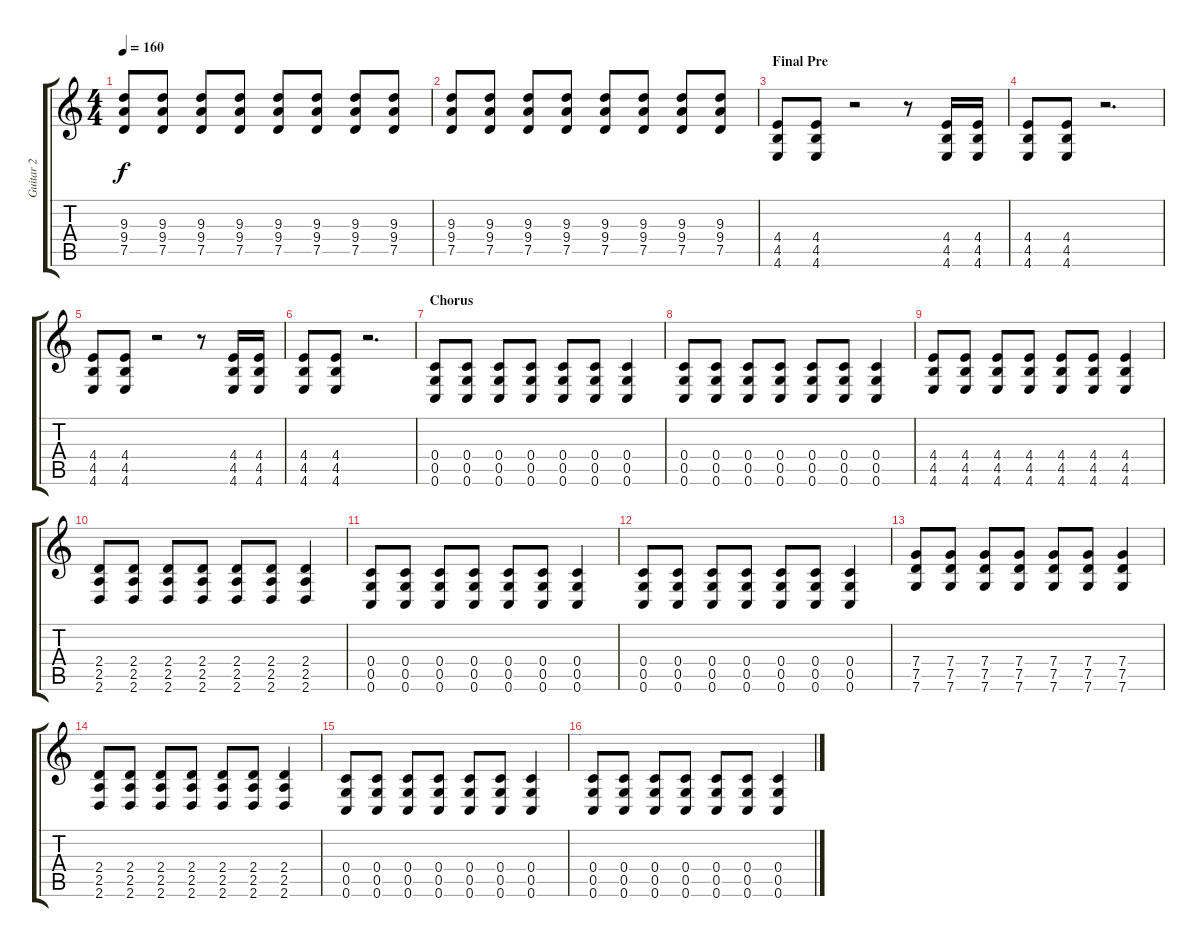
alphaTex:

\track ("Guitar 2" "Guitar 2") {instrument electricguitarclean}
\staff {score tabs}
\tuning (D4 A3 F3 C3 G2 C2) {hide}
\ts (4 4)
\tempo 160
\clef g2
\ks c
(9.3 9.4 7.5).8{dy f} (9.3 9.4 7.5).8 (9.3 9.4 7.5).8 (9.3 9.4 7.5).8 (9.3 9.4 7.5).8 (9.3 9.4 7.5).8 (9.3 9.4 7.5).8 (9.3 9.4 7.5).8 |
(9.3 9.4 7.5).8 (9.3 9.4 7.5).8 (9.3 9.4 7.5).8 (9.3 9.4 7.5).8 (9.3 9.4 7.5).8 (9.3 9.4 7.5).8 (9.3 9.4 7.5).8 (9.3 9.4 7.5).8 |
\section ("" "Final Pre")
(4.4 4.5 4.6).8{volume 15 balance 8 instrument distortionguitar} (4.4 4.5 4.6).8 r.2 r.8 (4.4 4.5 4.6).16 (4.4 4.5 4.6).16 |
(4.4 4.5 4.6).8 (4.4 4.5 4.6).8 r.2{d} |
(4.4 4.5 4.6).8 (4.4 4.5 4.6).8 r.2 r.8 (4.4 4.5 4.6).16 (4.4 4.5 4.6).16 |
(4.4 4.5 4.6).8 (4.4 4.5 4.6).8 r.2{d} |
\section ("" "Chorus")
(0.4 0.5 0.6).8 (0.4 0.5 0.6).8 (0.4 0.5 0.6).8 (0.4 0.5 0.6).8 (0.4 0.5 0.6).8 (0.4 0.5 0.6).8 (0.4 0.5 0.6).4 |
(0.4 0.5 0.6).8 (0.4 0.5 0.6).8 (0.4 0.5 0.6).8 (0.4 0.5 0.6).8 (0.4 0.5 0.6).8 (0.4 0.5 0.6).8 (0.4 0.5 0.6).4 |
(4.4 4.5 4.6).8 (4.4 4.5 4.6).8 (4.4 4.5 4.6).8 (4.4 4.5 4.6).8 (4.4 4.5 4.6).8 (4.4 4.5 4.6).8 (4.4 4.5 4.6).4 |
(2.4 2.5 2.6).8 (2.4 2.5 2.6).8 (2.4 2.5 2.6).8 (2.4 2.5 2.6).8 (2.4 2.5 2.6).8 (2.4 2.5 2.6).8 (2.4 2.5 2.6).4 |
(0.4 0.5 0.6).8 (0.4 0.5 0.6).8 (0.4 0.5 0.6).8 (0.4 0.5 0.6).8 (0.4 0.5 0.6).8 (0.4 0.5 0.6).8 (0.4 0.5 0.6).4 |
(0.4 0.5 0.6).8 (0.4 0.5 0.6).8 (0.4 0.5 0.6).8 (0.4 0.5 0.6).8 (0.4 0.5 0.6).8 (0.4 0.5 0.6).8 (0.4 0.5 0.6).4 |
(7.4 7.5 7.6).8 (7.4 7.5 7.6).8 (7.4 7.5 7.6).8 (7.4 7.5 7.6).8 (7.4 7.5 7.6).8 (7.4 7.5 7.6).8 (7.4 7.5 7.6).4 |
(2.4 2.5 2.6).8 (2.4 2.5 2.6).8 (2.4 2.5 2.6).8 (2.4 2.5 2.6).8 (2.4 2.5 2.6).8 (2.4 2.5 2.6).8 (2.4 2.5 2.6).4 |
(0.4 0.5 0.6).8 (0.4 0.5 0.6).8 (0.4 0.5 0.6).8 (0.4 0.5 0.6).8 (0.4 0.5 0.6).8 (0.4 0.5 0.6).8 (0.4 0.5 0.6).4 |
(0.4 0.5 0.6).8 (0.4 0.5 0.6).8 (0.4 0.5 0.6).8 (0.4 0.5 0.6).8 (0.4 0.5 0.6).8 (0.4 0.5 0.6).8 (0.4 0.5 0.6).4
